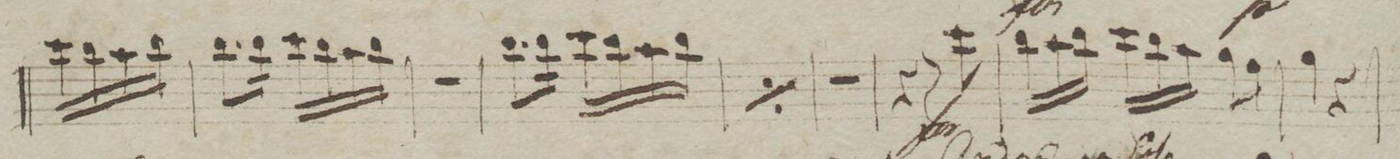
**kern	**dynam
*I"Clarinetto 1mo in B.	*
*clefG2	*
*k[b-]	*
*M2/4	*
16bb-\LL	.
16aa\	.
16gg\	.
16aa\JJ	.
=201	=201
8.aa\L	.
16aa\Jk	.
16bb-\LL	.
16aa\	.
16gg\	.
16aa\JJ	.
=202	=202
2r	.
=203	=203
8.aa\L	.
16aa\Jk	.
16bb-\LL	.
16aa\	.
16gg\	.
16aa\JJ	.
=204	=204
*rep	*
8.aa\L	.
16aa\Jk	.
16bb-\LL	.
16aa\	.
16gg\	.
16aa\JJ	.
*Xrep	*
=205	=205
2r	.
=206	=206
4r	.
8r	.
8bb-\	f
=207	=207
24aa\LL	.
24gg\	.
24aa\JJ	.
24bb-\LL	.
24aa\	.
24gg\JJ	.
8ff\L	.
8ee\J	.
=208	=208
4ff\	.
4r	.
=	=
*-	*-
